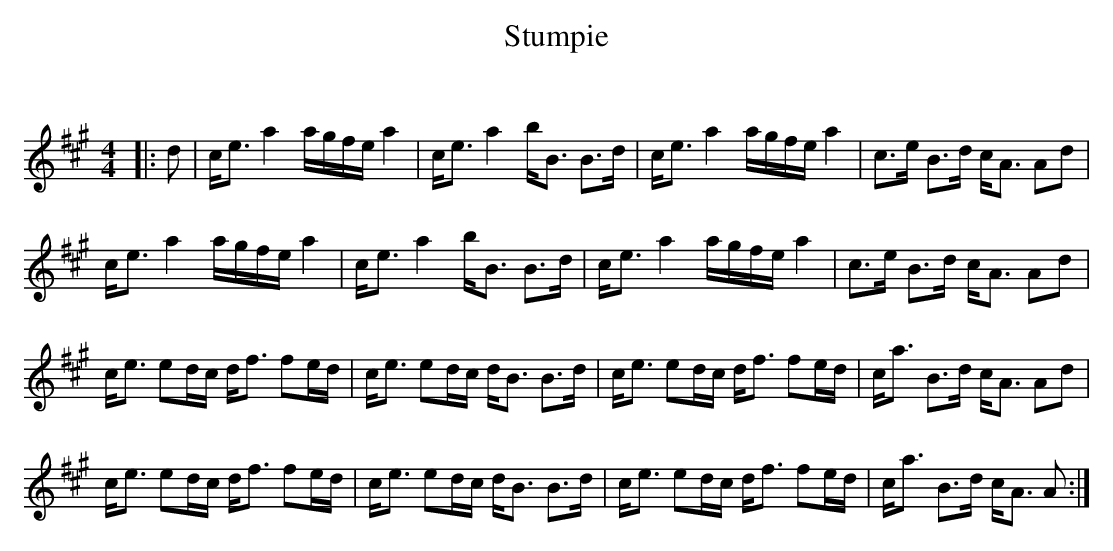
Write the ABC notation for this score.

X:1
T: Stumpie
C:
Q: 128
K:A
M:4/4
L:1/16
|:d2|ce3 a4 agfe a4|ce3 a4 bB3 B3d|ce3 a4 agfe a4|c3e B3d cA3 A2d2|
ce3 a4 agfe a4|ce3 a4 bB3 B3d|ce3 a4 agfe a4|c3e B3d cA3 A2d2|
ce3 e2dc df3 f2ed|ce3 e2dc dB3 B3d|ce3 e2dc df3 f2ed|ca3 B3d cA3 A2d2|
ce3 e2dc df3 f2ed|ce3 e2dc dB3 B3d|ce3 e2dc df3 f2ed|ca3 B3d cA3 A2:|
